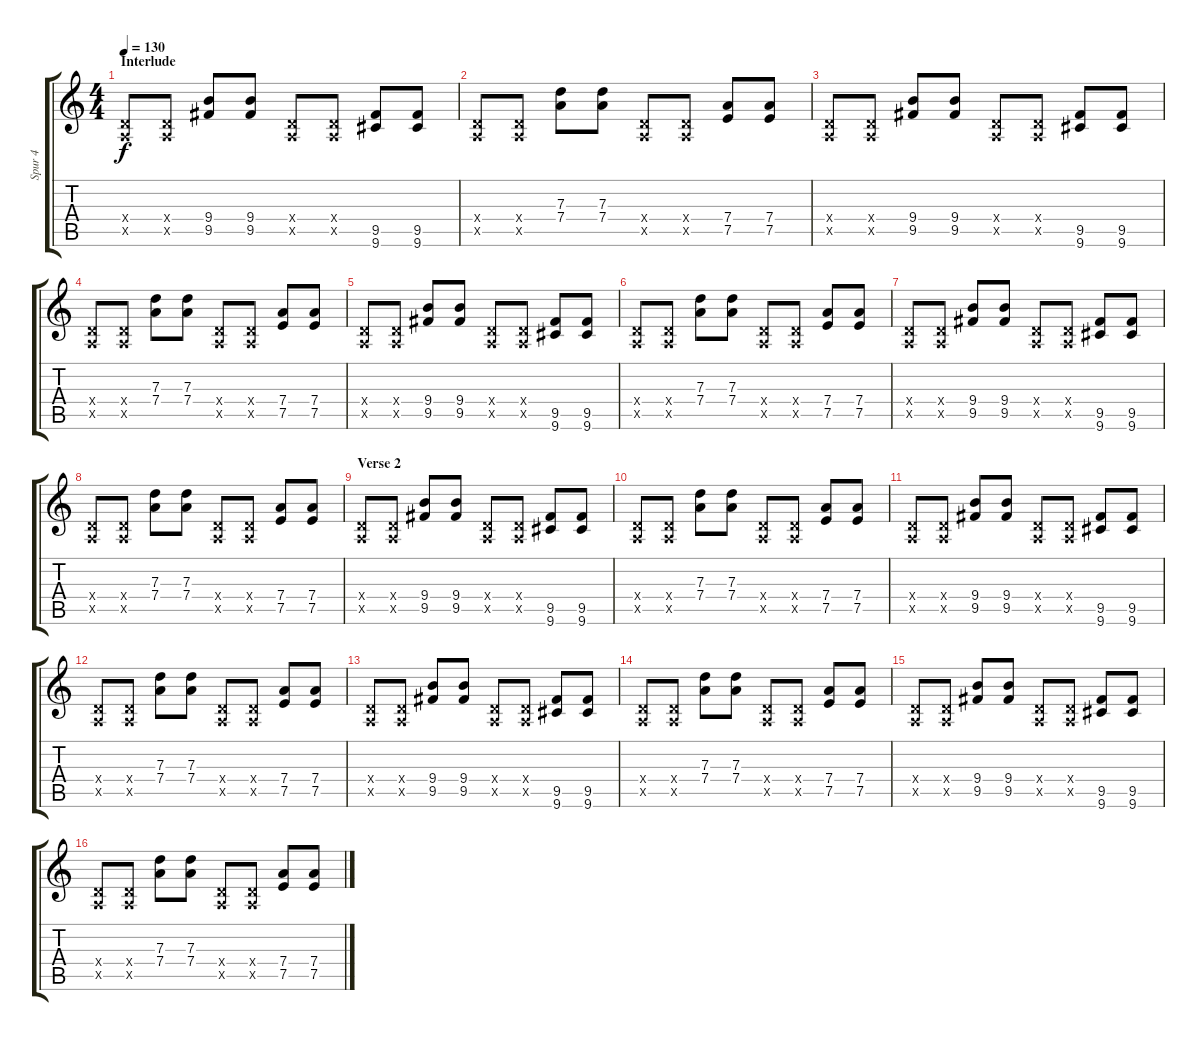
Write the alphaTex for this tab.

\track ("Spur 4" "Spur 4") {instrument distortionguitar}
\staff {score tabs}
\tuning (E4 B3 G3 D3 A2 E2) {hide}
\ts (4 4)
\section ("" "Interlude")
\tempo 130
\clef g2
\ks c
(0.4{x} 0.5{x}).8{dy f} (0.4{x} 0.5{x}).8 (9.4 9.5).8 (9.4 9.5).8 (0.4{x} 0.5{x}).8 (0.4{x} 0.5{x}).8 (9.5 9.6).8 (9.5 9.6).8 |
(0.4{x} 0.5{x}).8 (0.4{x} 0.5{x}).8 (7.3 7.4).8 (7.3 7.4).8 (0.4{x} 0.5{x}).8 (0.4{x} 0.5{x}).8 (7.4 7.5).8 (7.4 7.5).8 |
(0.4{x} 0.5{x}).8 (0.4{x} 0.5{x}).8 (9.4 9.5).8 (9.4 9.5).8 (0.4{x} 0.5{x}).8 (0.4{x} 0.5{x}).8 (9.5 9.6).8 (9.5 9.6).8 |
(0.4{x} 0.5{x}).8 (0.4{x} 0.5{x}).8 (7.3 7.4).8 (7.3 7.4).8 (0.4{x} 0.5{x}).8 (0.4{x} 0.5{x}).8 (7.4 7.5).8 (7.4 7.5).8 |
(0.4{x} 0.5{x}).8 (0.4{x} 0.5{x}).8 (9.4 9.5).8 (9.4 9.5).8 (0.4{x} 0.5{x}).8 (0.4{x} 0.5{x}).8 (9.5 9.6).8 (9.5 9.6).8 |
(0.4{x} 0.5{x}).8 (0.4{x} 0.5{x}).8 (7.3 7.4).8 (7.3 7.4).8 (0.4{x} 0.5{x}).8 (0.4{x} 0.5{x}).8 (7.4 7.5).8 (7.4 7.5).8 |
(0.4{x} 0.5{x}).8 (0.4{x} 0.5{x}).8 (9.4 9.5).8 (9.4 9.5).8 (0.4{x} 0.5{x}).8 (0.4{x} 0.5{x}).8 (9.5 9.6).8 (9.5 9.6).8 |
(0.4{x} 0.5{x}).8 (0.4{x} 0.5{x}).8 (7.3 7.4).8 (7.3 7.4).8 (0.4{x} 0.5{x}).8 (0.4{x} 0.5{x}).8 (7.4 7.5).8 (7.4 7.5).8 |
\section ("" "Verse 2")
(0.4{x} 0.5{x}).8 (0.4{x} 0.5{x}).8 (9.4 9.5).8 (9.4 9.5).8 (0.4{x} 0.5{x}).8 (0.4{x} 0.5{x}).8 (9.5 9.6).8 (9.5 9.6).8 |
(0.4{x} 0.5{x}).8 (0.4{x} 0.5{x}).8 (7.3 7.4).8 (7.3 7.4).8 (0.4{x} 0.5{x}).8 (0.4{x} 0.5{x}).8 (7.4 7.5).8 (7.4 7.5).8 |
(0.4{x} 0.5{x}).8 (0.4{x} 0.5{x}).8 (9.4 9.5).8 (9.4 9.5).8 (0.4{x} 0.5{x}).8 (0.4{x} 0.5{x}).8 (9.5 9.6).8 (9.5 9.6).8 |
(0.4{x} 0.5{x}).8 (0.4{x} 0.5{x}).8 (7.3 7.4).8 (7.3 7.4).8 (0.4{x} 0.5{x}).8 (0.4{x} 0.5{x}).8 (7.4 7.5).8 (7.4 7.5).8 |
(0.4{x} 0.5{x}).8 (0.4{x} 0.5{x}).8 (9.4 9.5).8 (9.4 9.5).8 (0.4{x} 0.5{x}).8 (0.4{x} 0.5{x}).8 (9.5 9.6).8 (9.5 9.6).8 |
(0.4{x} 0.5{x}).8 (0.4{x} 0.5{x}).8 (7.3 7.4).8 (7.3 7.4).8 (0.4{x} 0.5{x}).8 (0.4{x} 0.5{x}).8 (7.4 7.5).8 (7.4 7.5).8 |
(0.4{x} 0.5{x}).8 (0.4{x} 0.5{x}).8 (9.4 9.5).8 (9.4 9.5).8 (0.4{x} 0.5{x}).8 (0.4{x} 0.5{x}).8 (9.5 9.6).8 (9.5 9.6).8 |
(0.4{x} 0.5{x}).8 (0.4{x} 0.5{x}).8 (7.3 7.4).8 (7.3 7.4).8 (0.4{x} 0.5{x}).8 (0.4{x} 0.5{x}).8 (7.4 7.5).8 (7.4 7.5).8
